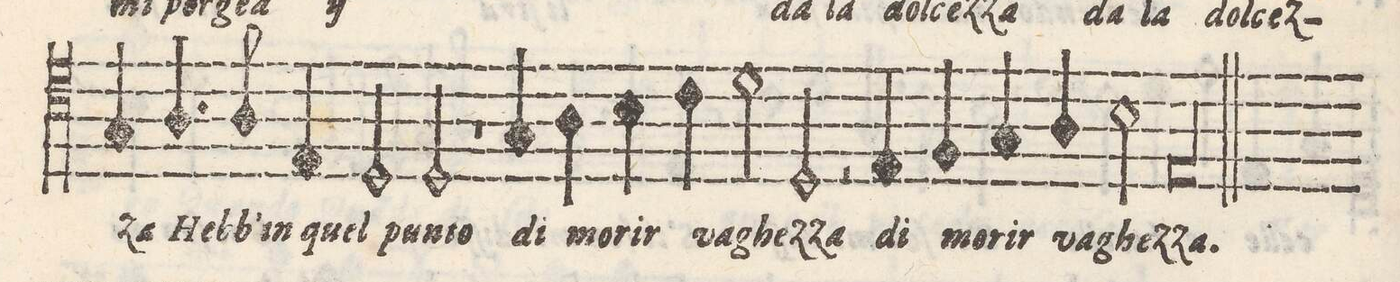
**kern	**text
*I"Quinto	*
*clefC4	*
*k[]	*
*M2/1	*
4G#/	-za
4.A/	Heb-
8A/	-b'in
4E/	quel
=24-	=24-
2D/	pun-
2D/	-to
1r	.
=25-	=25-
4G/	di
4A\	mo-
4B\	-rir
4c\	va-
2d\	-ghez-
2D/	-za
=26-	=26-
2r	.
4E/	di
4F/	mo-
4G/	-rir
4A/	va-
2B\	-ghez-
=27-	=27-
1%5E	-za.
=28-	=28-
=29-	=29-
1r	.
=-	=-
*-	*-
